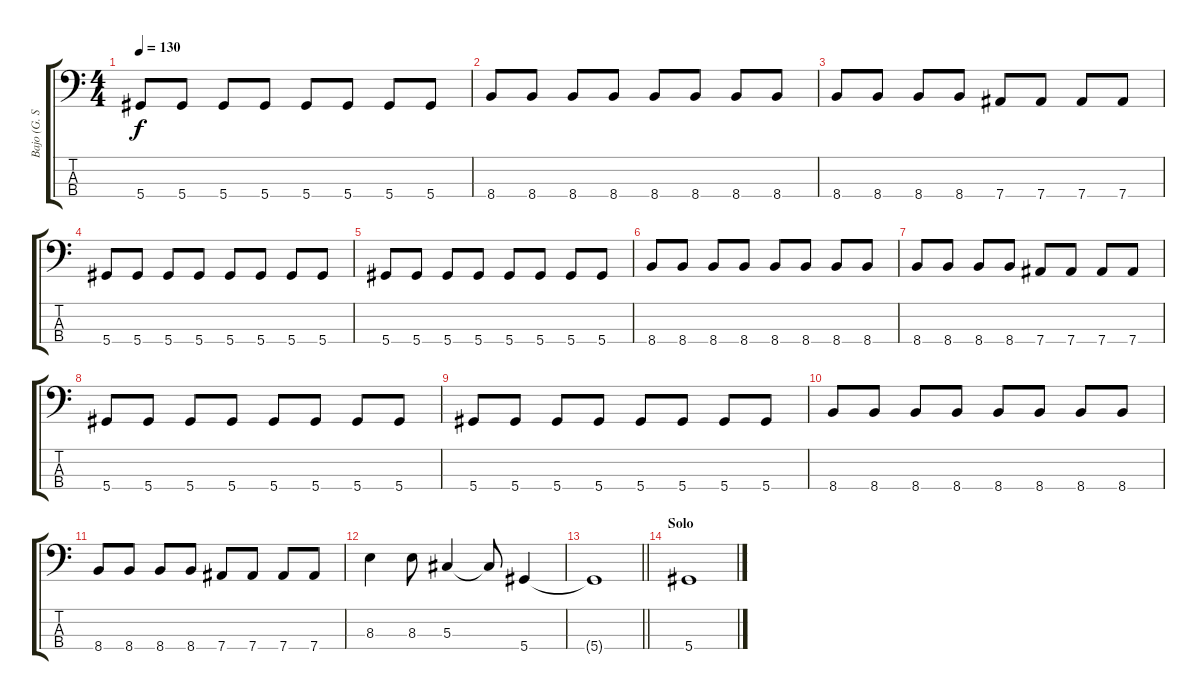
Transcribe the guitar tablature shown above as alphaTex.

\track ("Bajo (G. Sánchez)" "Bajo (G. S") {instrument electricbassfinger}
\staff {score tabs}
\tuning (Gb2 Db2 Ab1 Eb1) {hide}
\ts (4 4)
\tempo 130
\clef f4
\ks c
5.4.8{dy f} 5.4.8 5.4.8 5.4.8 5.4.8 5.4.8 5.4.8 5.4.8 |
8.4.8 8.4.8 8.4.8 8.4.8 8.4.8 8.4.8 8.4.8 8.4.8 |
8.4.8 8.4.8 8.4.8 8.4.8 7.4.8 7.4.8 7.4.8 7.4.8 |
5.4.8 5.4.8 5.4.8 5.4.8 5.4.8 5.4.8 5.4.8 5.4.8 |
5.4.8 5.4.8 5.4.8 5.4.8 5.4.8 5.4.8 5.4.8 5.4.8 |
8.4.8 8.4.8 8.4.8 8.4.8 8.4.8 8.4.8 8.4.8 8.4.8 |
8.4.8 8.4.8 8.4.8 8.4.8 7.4.8 7.4.8 7.4.8 7.4.8 |
5.4.8 5.4.8 5.4.8 5.4.8 5.4.8 5.4.8 5.4.8 5.4.8 |
5.4.8 5.4.8 5.4.8 5.4.8 5.4.8 5.4.8 5.4.8 5.4.8 |
8.4.8 8.4.8 8.4.8 8.4.8 8.4.8 8.4.8 8.4.8 8.4.8 |
8.4.8 8.4.8 8.4.8 8.4.8 7.4.8 7.4.8 7.4.8 7.4.8 |
8.3.4 8.3.8 5.3.4 5.3{t}.8 5.4.4 |
\barLineRight lightlight
5.4{t}.1 |
\section ("" "Solo")
5.4.1
